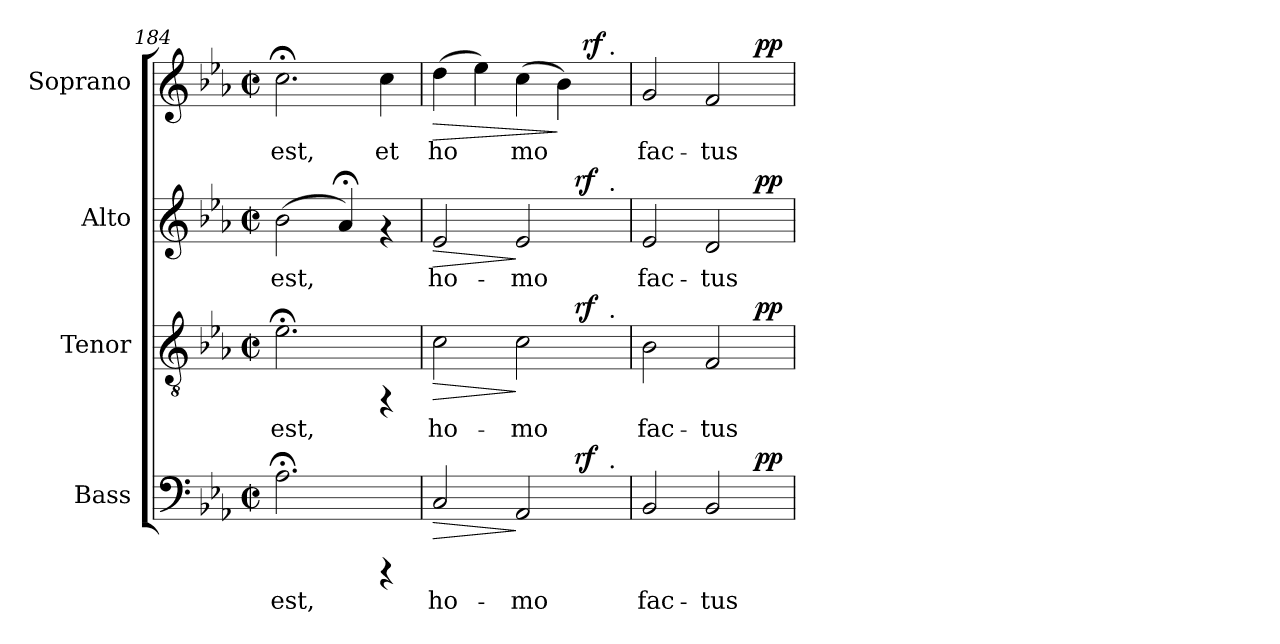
**kern	**text	**dynam	**kern	**text	**dynam	**kern	**text	**dynam	**kern	**text	**dynam
*part4	*part4	*part4	*part3	*part3	*part3	*part2	*part2	*part2	*part1	*part1	*part1
*staff4	*staff4	*staff4	*staff3	*staff3	*staff3	*staff2	*staff2	*staff2	*staff1	*staff1	*staff1
*I"Bass	*	*	*I"Tenor	*	*	*I"Alto	*	*	*I"Soprano	*	*
*I'B.	*	*	*I'T.	*	*	*I'A.	*	*	*I'S.	*	*
*clefF4	*	*	*clefGv2	*	*	*clefG2	*	*	*clefG2	*	*
*k[b-e-a-]	*	*	*k[b-e-a-]	*	*	*k[b-e-a-]	*	*	*k[b-e-a-]	*	*
*E-:	*	*	*E-:	*	*	*E-:	*	*	*E-:	*	*
*M2/2	*	*	*M2/2	*	*	*M2/2	*	*	*M2/2	*	*
*met(c|)	*	*	*met(c|)	*	*	*met(c|)	*	*	*met(c|)	*	*
=184	=184	=184	=184	=184	=184	=184	=184	=184	=184	=184	=184
!	!LO:LY:b:cj	!	!	!LO:LY:b:cj	!	!	!LO:LY:b:cj	!	!	!LO:LY:b:cj	!
2.A-;<\	est,	.	2.e-;<\	est,	.	(<2b-\	est,	.	2.cc;<\	est,	.
!	!	!	!	!	!	!	!LO:LY:b:cj	!	!	!	!
.	.	.	.	.	.	4a-;</)	.	.	.	.	.
!	!	!	!	!	!	!	!	!	!	!LO:LY:b:cj	!
4rCCC	.	.	4rFF	.	.	4rf	.	.	4cc\	et	.
=185	=185	=185	=185	=185	=185	=185	=185	=185	=185	=185	=185
!	!LO:LY:b:cj	!LO:HP:b	!	!LO:LY:b:cj	!LO:HP:b	!	!LO:LY:b:cj	!LO:HP:b	!	!LO:LY:b:cj	!LO:HP:b
*^	*	*	*^	*	*	*^	*	*	*^	*	*
*	*^	*	*	*	*^	*	*	*	*^	*	*	*	*^	*	*
2C/	2ryy	2...ryy	ho-	>	2c\	2ryy	2...ryy	ho-	>	2e-/	2ryy	2...ryy	ho-	>	(>4dd\	2ryy	2...ryy	ho	>
!	!	!	!	!	!	!	!	!	!	!	!	!	!	!	!	!	!	!LO:LY:b:cj	!
.	.	.	.	.	.	.	.	.	.	.	.	.	.	.	4ee-\)	.	.	.	.
!	!	!	!LO:LY:b:cj	!	!	!	!	!LO:LY:b:cj	!	!	!	!	!LO:LY:b:cj	!	!	!	!	!LO:LY:b:cj	!
2AA-/	4ryy	.	-mo	]	2c\	4ryy	.	-mo	]	2e-/	4ryy	.	-mo	]	(>4cc\	4ryy	.	mo	.
!	!	!	!	!	!	!	!	!	!	!	!	!	!	!	!	!	!	!LO:LY:b:cj	!
.	16ryy	.	.	.	.	16ryy	.	.	.	.	16ryy	.	.	.	4b-\)	16ryy	.	.	]
!	!	!	!	!LO:DY:a	!	!	!	!	!LO:DY:a	!	!	!	!	!LO:DY:a	!	!	!	!	!
.	8.ryy	.	.	rf	.	8.ryy	.	.	rf	.	8.ryy	.	.	rf	.	64ryy	.	.	.
!	!	!	!	!	!	!	!	!	!	!	!	!	!	!	!	!	!	!	!LO:DY:a
.	.	.	.	.	.	.	.	.	.	.	.	.	.	.	.	8ryy	.	.	rf
!	!	!	!	!	!	!	!	!	!	!	!	!	!	!	!	!	!LO:TX:a:t=.	!	!
!	!	!	!	!	!	!	!	!	!	!	!	!LO:TX:a:t=.	!	!	!	!	!	!	!
!	!	!	!	!	!	!	!LO:TX:a:t=.	!	!	!	!	!	!	!	!	!	!	!	!
!	!	!LO:TX:a:t=.	!	!	!	!	!	!	!	!	!	!	!	!	!	!	!	!	!
.	.	16ryy	.	.	.	.	16ryy	.	.	.	.	16ryy	.	.	.	.	16ryy	.	.
.	.	.	.	.	.	.	.	.	.	.	.	.	.	.	.	32.ryy	.	.	.
=186	=186	=186	=186	=186	=186	=186	=186	=186	=186	=186	=186	=186	=186	=186	=186	=186	=186	=186	=186
!	!	!	!LO:LY:b:cj	!	!	!	!	!LO:LY:b:cj	!	!	!	!	!LO:LY:b:cj	!	!	!	!	!LO:LY:b:cj	!
*	*v	*v	*	*	*	*	*	*	*	*	*v	*v	*	*	*	*v	*v	*	*
*	*	*	*	*	*v	*v	*	*	*	*	*	*	*	*	*	*
2BB-/	2ryy	fac-	.	2B-\	2ryy	fac-	.	2e-/	2ryy	fac-	.	2g/	2ryy	fac-	.
!	!	!LO:LY:b:cj	!	!	!	!LO:LY:b:cj	!	!	!	!LO:LY:b:cj	!	!	!	!LO:LY:b:cj	!
2BB-/	4ryy	-tus	.	2F/	4ryy	-tus	.	2d/	4ryy	-tus	.	2f/	4ryy	-tus	.
.	64ryy	.	.	.	64ryy	.	.	.	64ryy	.	.	.	64ryy	.	.
!	!	!	!LO:DY:a	!	!	!	!LO:DY:a	!	!	!	!LO:DY:a	!	!	!	!LO:DY:a
.	8...ryy	.	pp	.	8...ryy	.	pp	.	8...ryy	.	pp	.	8...ryy	.	pp
*v	*v	*	*	*	*	*	*	*v	*v	*	*	*v	*v	*	*
*	*	*	*v	*v	*	*	*	*	*	*	*	*
=	=	=	=	=	=	=	=	=	=	=	=
*-	*-	*-	*-	*-	*-	*-	*-	*-	*-	*-	*-
